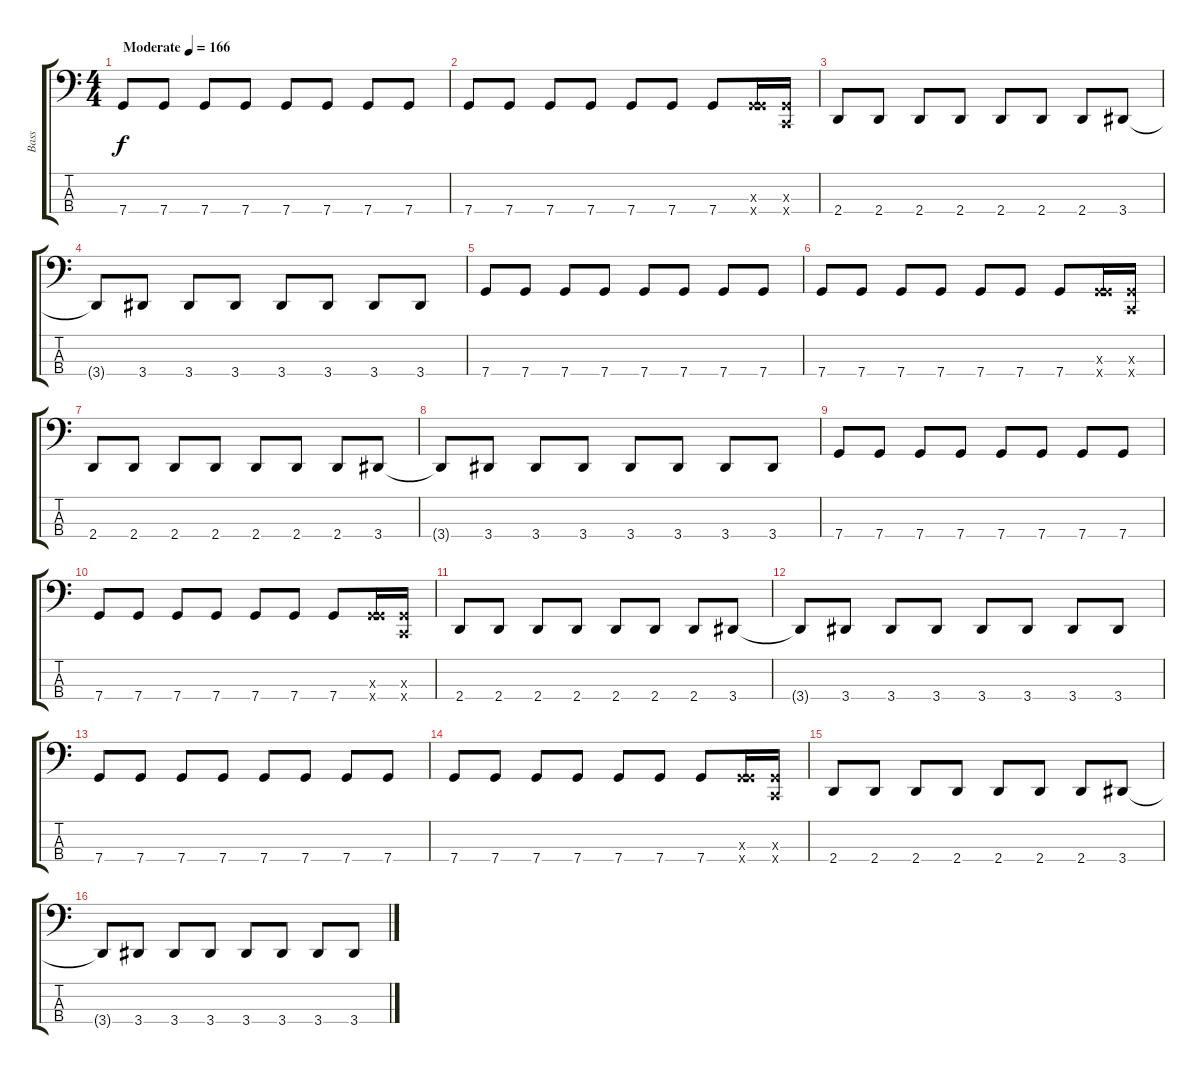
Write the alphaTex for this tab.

\track ("Bass" "Bass") {instrument electricbassfinger}
\staff {score tabs}
\tuning (F2 C2 G1 C1) {hide}
\ts (4 4)
\tempo (166 "Moderate")
\clef f4
\ks c
7.4.8{dy f instrument electricbassfinger} 7.4.8 7.4.8 7.4.8 7.4.8 7.4.8 7.4.8 7.4.8 |
7.4.8 7.4.8 7.4.8 7.4.8 7.4.8 7.4.8 7.4.8 (0.3{x} 7.4{x}).16 (0.3{x} 0.4{x}).16 |
2.4.8 2.4.8 2.4.8 2.4.8 2.4.8 2.4.8 2.4.8 3.4.8 |
3.4{t}.8 3.4.8 3.4.8 3.4.8 3.4.8 3.4.8 3.4.8 3.4.8 |
7.4.8 7.4.8 7.4.8 7.4.8 7.4.8 7.4.8 7.4.8 7.4.8 |
7.4.8 7.4.8 7.4.8 7.4.8 7.4.8 7.4.8 7.4.8 (0.3{x} 7.4{x}).16 (0.3{x} 0.4{x}).16 |
2.4.8 2.4.8 2.4.8 2.4.8 2.4.8 2.4.8 2.4.8 3.4.8 |
3.4{t}.8 3.4.8 3.4.8 3.4.8 3.4.8 3.4.8 3.4.8 3.4.8 |
7.4.8 7.4.8 7.4.8 7.4.8 7.4.8 7.4.8 7.4.8 7.4.8 |
7.4.8 7.4.8 7.4.8 7.4.8 7.4.8 7.4.8 7.4.8 (0.3{x} 7.4{x}).16 (0.3{x} 0.4{x}).16 |
2.4.8 2.4.8 2.4.8 2.4.8 2.4.8 2.4.8 2.4.8 3.4.8 |
3.4{t}.8 3.4.8 3.4.8 3.4.8 3.4.8 3.4.8 3.4.8 3.4.8 |
7.4.8 7.4.8 7.4.8 7.4.8 7.4.8 7.4.8 7.4.8 7.4.8 |
7.4.8 7.4.8 7.4.8 7.4.8 7.4.8 7.4.8 7.4.8 (0.3{x} 7.4{x}).16 (0.3{x} 0.4{x}).16 |
2.4.8 2.4.8 2.4.8 2.4.8 2.4.8 2.4.8 2.4.8 3.4.8 |
3.4{t}.8 3.4.8 3.4.8 3.4.8 3.4.8 3.4.8 3.4.8 3.4.8
